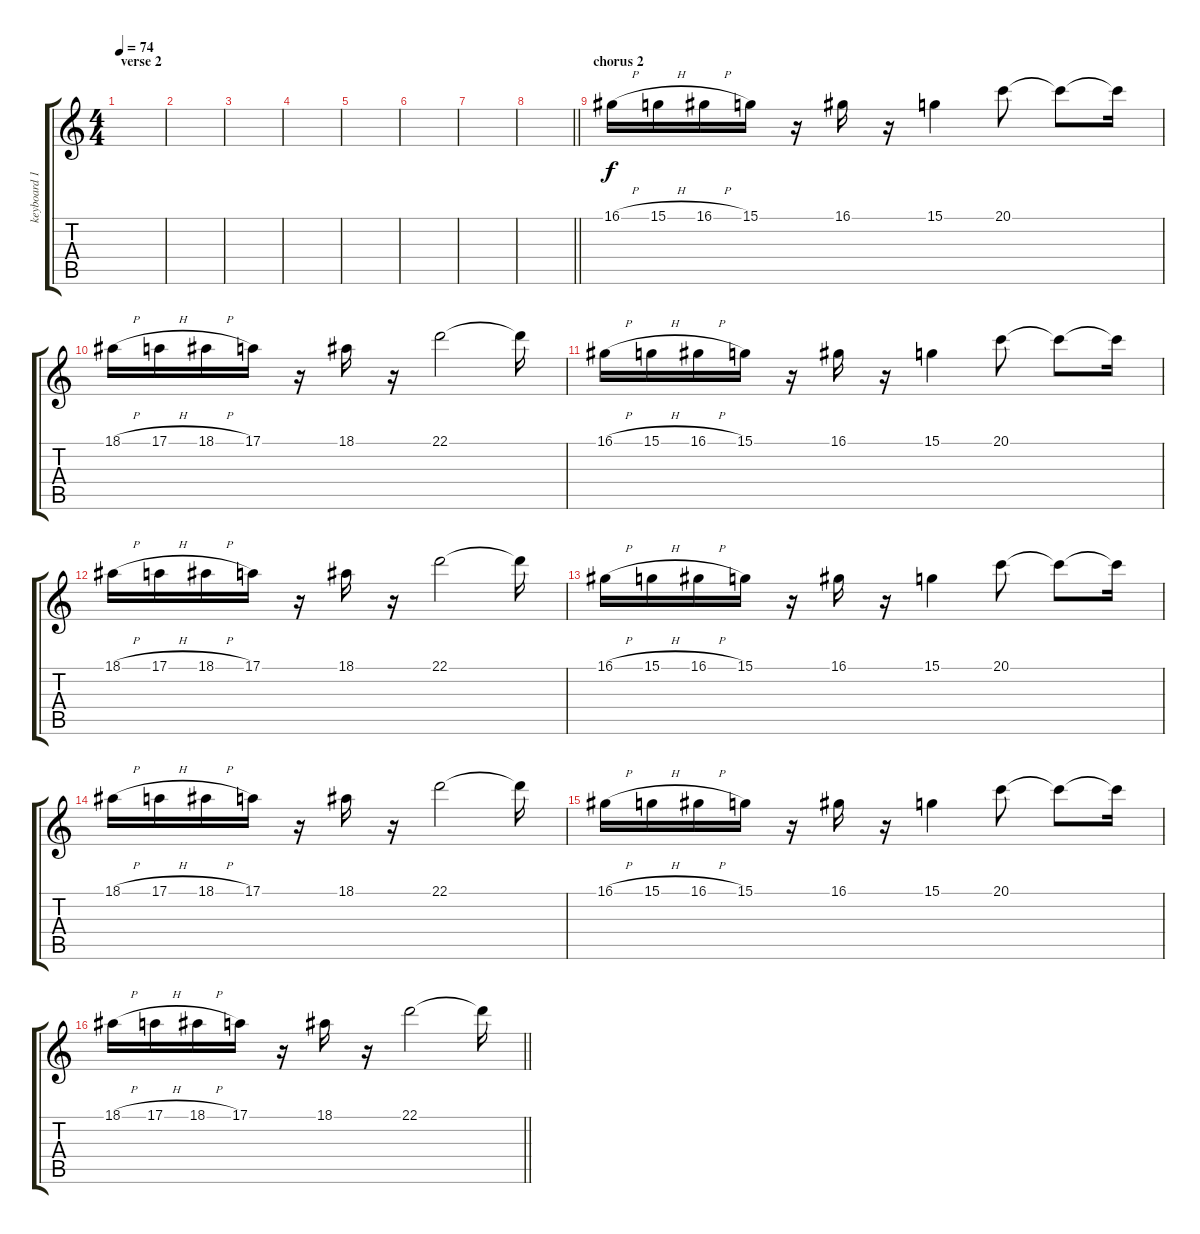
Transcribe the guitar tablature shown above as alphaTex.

\track ("keyboard 1" "keyboard 1") {instrument stringensemble1}
\staff {score tabs}
\tuning (E4 B3 G3 D3 A2 E2) {hide}
\ts (4 4)
\section ("" "verse 2")
\tempo 74
\clef g2
\ks c
|
|
|
|
|
|
|
\barLineRight lightlight
|
\section ("" "chorus 2")
16.1{h}.16 15.1{h}.16 16.1{h}.16 15.1.16 r.16 16.1.16 r.16 15.1.4 20.1.8 20.1{t}.8 20.1{t}.16 |
18.1{h}.16 17.1{h}.16 18.1{h}.16 17.1.16 r.16 18.1.16 r.16 22.1.2 22.1{t}.16 |
16.1{h}.16 15.1{h}.16 16.1{h}.16 15.1.16 r.16 16.1.16 r.16 15.1.4 20.1.8 20.1{t}.8 20.1{t}.16 |
18.1{h}.16 17.1{h}.16 18.1{h}.16 17.1.16 r.16 18.1.16 r.16 22.1.2 22.1{t}.16 |
16.1{h}.16 15.1{h}.16 16.1{h}.16 15.1.16 r.16 16.1.16 r.16 15.1.4 20.1.8 20.1{t}.8 20.1{t}.16 |
18.1{h}.16 17.1{h}.16 18.1{h}.16 17.1.16 r.16 18.1.16 r.16 22.1.2 22.1{t}.16 |
16.1{h}.16 15.1{h}.16 16.1{h}.16 15.1.16 r.16 16.1.16 r.16 15.1.4 20.1.8 20.1{t}.8 20.1{t}.16 |
\barLineRight lightlight
18.1{h}.16 17.1{h}.16 18.1{h}.16 17.1.16 r.16 18.1.16 r.16 22.1.2 22.1{t}.16
